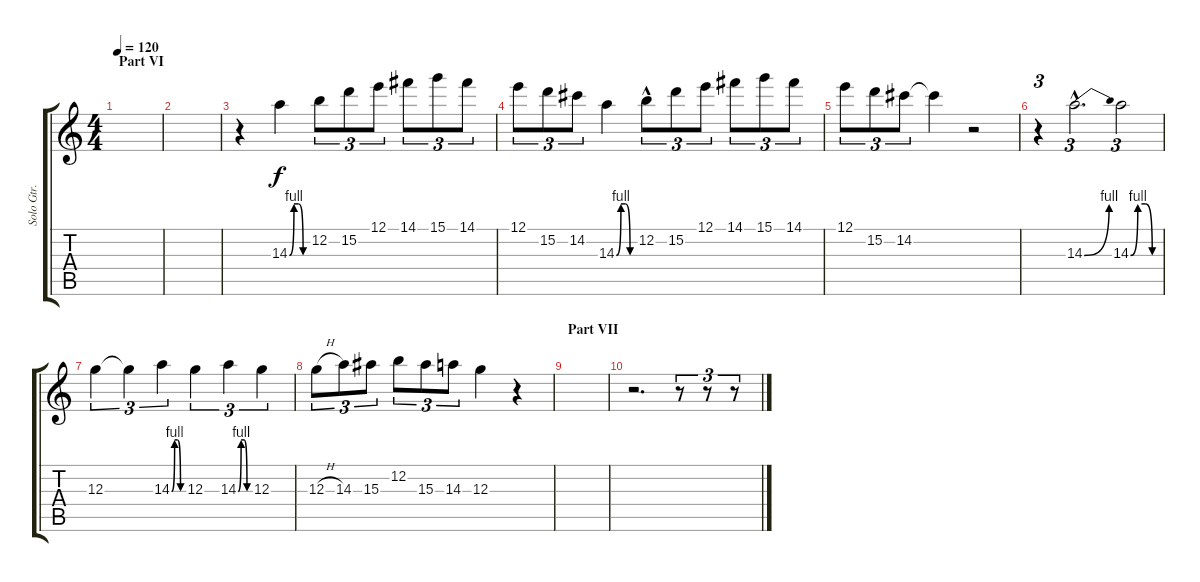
\track ("Solo Gtr. 3" "Solo Gtr. ") {instrument distortionguitar}
\staff {score tabs}
\tuning (E4 B3 G3 D3 A2 E2) {hide}
\ts (4 4)
\section ("" "Part VI")
\tempo 120
\clef g2
\ks c
|
|
r.4 14.3{be (custom 0 0 15 4 30 4 45 0 60 0)}.4 12.2.8{tu (3 2)} 15.2.8{tu (3 2)} 12.1.8{tu (3 2)} 14.1.8{tu (3 2)} 15.1.8{tu (3 2)} 14.1.8{tu (3 2)} |
12.1.8{tu (3 2)} 15.2.8{tu (3 2)} 14.2.8{tu (3 2)} 14.3{be (custom 0 0 15 4 30 4 45 0 60 0)}.4 12.2{hac}.8{tu (3 2)} 15.2.8{tu (3 2)} 12.1.8{tu (3 2)} 14.1.8{tu (3 2)} 15.1.8{tu (3 2)} 14.1.8{tu (3 2)} |
12.1.8{tu (3 2)} 15.2.8{tu (3 2)} 14.2.8{tu (3 2)} 14.2{t}.4 r.2 |
r.4{tu (3 2)} 14.3{be (bend 0 0 60 4) hac}.2{d tu (3 2)} 14.3{be (custom 0 0 15 4 30 4 45 0 60 0)}.2{tu (3 2)} |
12.3.4{tu (3 2)} 12.3{t}.4{tu (3 2)} 14.3{be (custom 0 0 15 4 30 4 45 0 60 0)}.4{tu (3 2)} 12.3.4{tu (3 2)} 14.3{be (custom 0 0 15 4 30 4 45 0 60 0)}.4{tu (3 2)} 12.3.4{tu (3 2)} |
12.3{h}.8{tu (3 2)} 14.3.8{tu (3 2)} 15.3.8{tu (3 2)} 12.2.8{tu (3 2)} 15.3.8{tu (3 2)} 14.3.8{tu (3 2)} 12.3.4 r.4 |
\section ("" "Part VII")
|
r.2{d} r.8{tu (3 2)} r.8{tu (3 2)} r.8{tu (3 2)}
